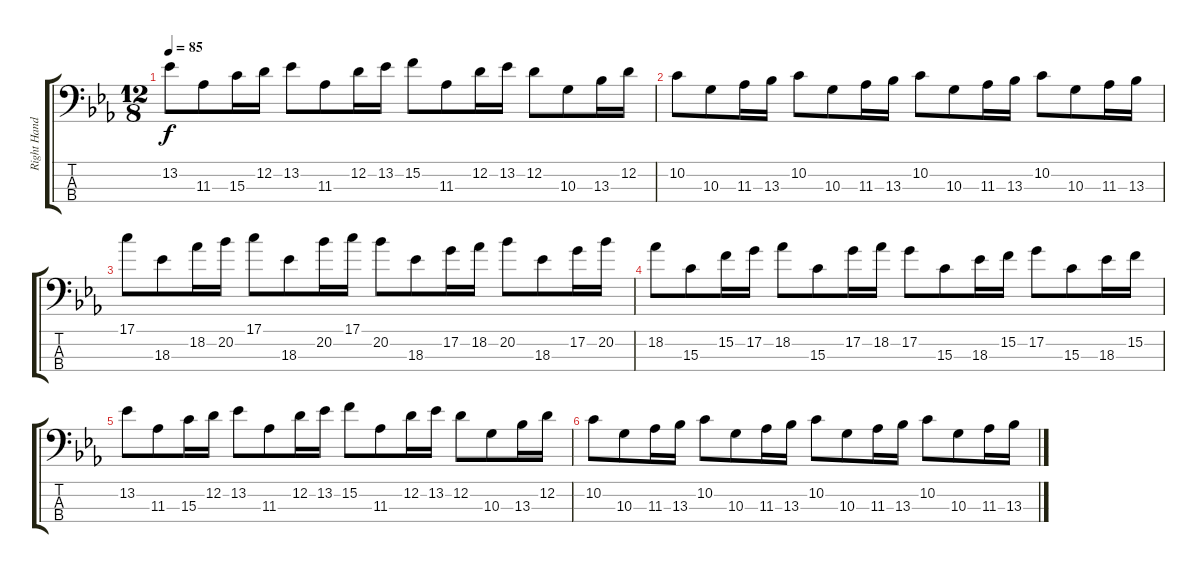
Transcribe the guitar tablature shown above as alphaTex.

\track ("Right Hand" "Right Hand") {instrument electricbassfinger}
\staff {score tabs}
\tuning (G2 D2 A1 E1) {hide}
\ts (12 8)
\tempo 85
\clef f4
\ks eb
13.2.8{dy f} 11.3.8 15.3.16 12.2.16 13.2.8 11.3.8 12.2.16 13.2.16 15.2.8 11.3.8 12.2.16 13.2.16 12.2.8 10.3.8 13.3.16 12.2.16 |
10.2.8 10.3.8 11.3.16 13.3.16 10.2.8 10.3.8 11.3.16 13.3.16 10.2.8 10.3.8 11.3.16 13.3.16 10.2.8 10.3.8 11.3.16 13.3.16 |
17.1.8 18.3.8 18.2.16 20.2.16 17.1.8 18.3.8 20.2.16 17.1.16 20.2.8 18.3.8 17.2.16 18.2.16 20.2.8 18.3.8 17.2.16 20.2.16 |
18.2.8 15.3.8 15.2.16 17.2.16 18.2.8 15.3.8 17.2.16 18.2.16 17.2.8 15.3.8 18.3.16 15.2.16 17.2.8 15.3.8 18.3.16 15.2.16 |
13.2.8 11.3.8 15.3.16 12.2.16 13.2.8 11.3.8 12.2.16 13.2.16 15.2.8 11.3.8 12.2.16 13.2.16 12.2.8 10.3.8 13.3.16 12.2.16 |
10.2.8 10.3.8 11.3.16 13.3.16 10.2.8 10.3.8 11.3.16 13.3.16 10.2.8 10.3.8 11.3.16 13.3.16 10.2.8 10.3.8 11.3.16 13.3.16
